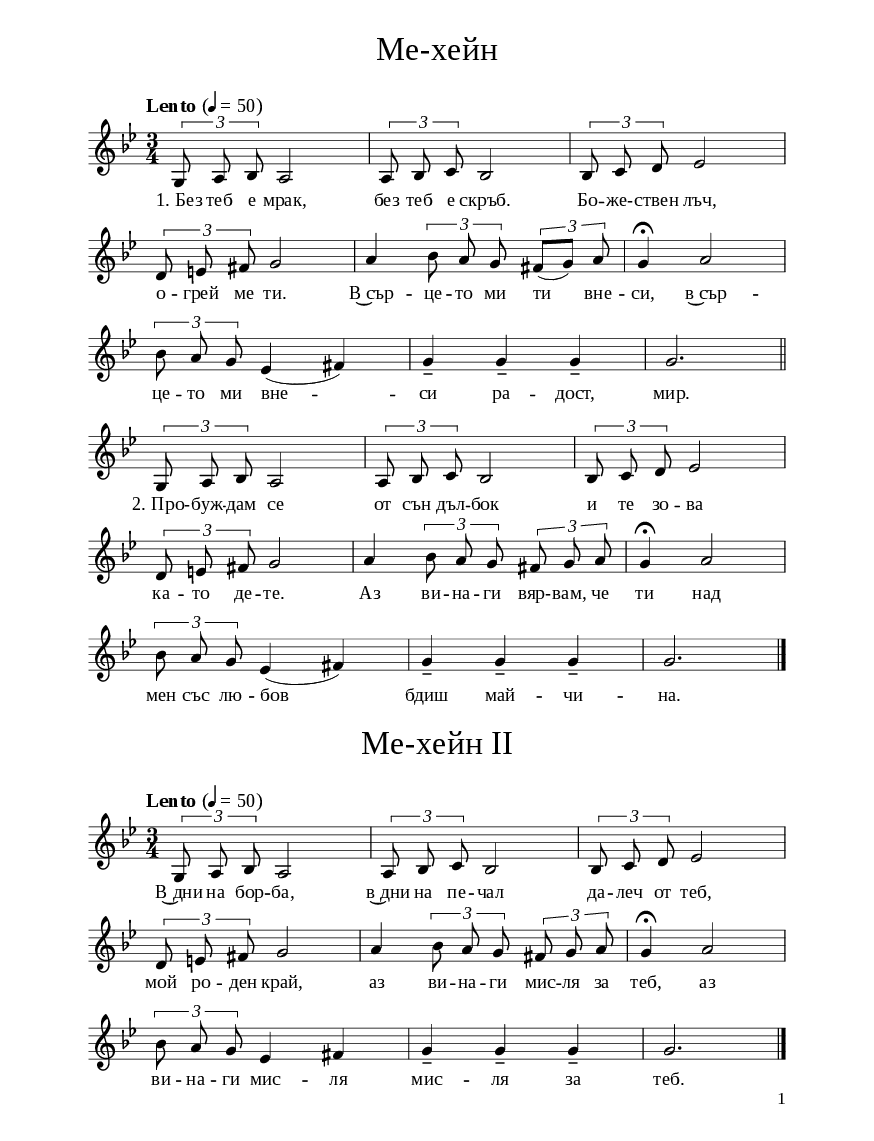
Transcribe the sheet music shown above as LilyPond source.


\version "2.24.4"

% include paper part and global functions
\include "include/globals.ily"

\bookpart {
  \label #'ref175_2
  \tocItem \markup "Ме-хейн"

  \paper {
    print-all-headers = ##t
    print-page-number = ##t
    print-first-page-number = ##t

    % put page numbers on the bottom
    oddHeaderMarkup = \markup ""
    evenHeaderMarkup = \markup ""
    oddFooterMarkup = \markup
    \fill-line {
      ""
      \if \should-print-page-number \fromproperty #'page:page-number-string
    }
    evenFooterMarkup = \markup
    \fill-line {
      \if \should-print-page-number \fromproperty #'page:page-number-string
      ""
    }

    left-margin = 1.5\cm
    right-margin = 1.5\cm
    top-margin = 1.6\cm
    bottom-margin = 1.2\cm
    ragged-bottom = ##t % do not spread the staves to fill the whole vertical space

    % change distance between staves
    system-system-spacing =
    #'((basic-distance . 14)
       (minimum-distance . 6)
       (padding . 1)
       (stretchability . 12))
    markup-system-spacing =
    #'((basic-distance . 14)
       (minimum-distance . 6)
       (padding . 1)
       (stretchability . 12))
  }
  \score {
      \layout {
        indent = 0.0\cm % remove first line indentation
        ragged-last = ##f % do spread last line to fill the whole space
        \override Staff.BarLine.thick-thickness = #4 %make the end and repeat bars thiner
        \override Score.VoltaBracket.font-size = #-1.7 % make the repeat number fontsize smaller
        

        \context {
          \Score
          \omit BarNumber %remove bar numbers
          \override MetronomeMark.font-size = #1.5 % increase the tempo fontsize
          \override TupletNumber.font-size = #0.4 % increase the triol number

        } % context

        \context {
          % change staff size
          \Staff
          \override StaffSymbol.thickness = #0.5
          \override BarLine.hair-thickness = #1
          %\override StaffSymbol.ledger-line-thickness = #'(0 . 0)
        }

        \context {
          % adjust space between staff and lyrics and between the two lyric lines
          \Lyrics
          \override VerticalAxisGroup.nonstaff-relatedstaff-spacing = #'((padding . 0.8))
          \override VerticalAxisGroup.nonstaff-nonstaff-spacing = #'((minimum-distance . 2))
          includeGraceNotes = ##t
        }
      } % layout

    \new Voice \absolute {
      \clef treble
      \key g \minor
      \time 3/4
      \tempoFunc "Lento" 4 "50"
      \autoBeamOff


      \times 2/3  {
        g8  a8 bes8
      }
      a2 | % 2

      \times 2/3  {
        a8  bes8 c'8
      }
      bes2 | % 3

      \times 2/3  {
        bes8  c'8 d'8
      }
      es'2 \break | % 4

      \times 2/3  {
        d'8  e'8 fis'8
      }
      g'2 | % 5
      a'4
      \times 2/3  {
        bes'8  a'8 g'8
      }

      \times 2/3  {
        fis'8 ( [g'8])  a'8
      }
      | % 6
      g'4 ^\fermata a'2 \break | % 7

      \times 2/3  {
        bes'8  a'8 g'8
      }
      \slurSolid
      es'4

      ( fis'4 )| % 8
      g'4 -- g'4 -- g'4 -- | % 9
      g'2. \bar "||" \break


      \times 2/3  {
        g8  a8 bes8
      }
      a2 | % 2

      \times 2/3  {
        a8  bes8 c'8
      }
      bes2 | % 3

      \times 2/3  {
        bes8  c'8 d'8
      }
      es'2 \break | % 4

      \times 2/3  {
        d'8  e'8 fis'8
      }
      g'2 | % 5
      a'4
      \times 2/3  {
        bes'8  a'8 g'8
      }

      \times 2/3  {
        fis'8 g'8  a'8
      }
      | % 6
      g'4 ^\fermata a'2 \break | % 7

      \times 2/3  {
        bes'8  a'8 g'8
      }
      es'4

      (fis'4) | % 8
      g'4 -- g'4 -- g'4 -- | % 9
      g'2. \bar "|."
    }

    \addlyrics {
      "1. Без" теб е мрак, без теб е скръб. Бо -- "же-" -- ствен лъч,
      о -- грей ме ти. В~сър -- це -- то ми ти вне -- си, в~сър -- це -- то ми вне -- си ра -- дост, мир.
      "2. Про-" -- буж -- дам се от сън дъл -- бок и те зо -- ва  ка -- то  де -- те.
      Аз  ви -- на -- ги  "вяр-" -- вам,  че  ти над  мен  със лю -- бов  бдиш  май -- чи -- на.
    }

    \header {
      title = \titleFunc #'ref_desc_17 "Ме-хейн" "Me-hejn"
    }

    \midi{}

  } % score

  \tocItem \markup "Ме-хейн II"
  \label #'ref175_2_2

  \score {
      \layout {
        indent = 0.0\cm % remove first line indentation
        ragged-last = ##f % do spread last line to fill the whole space
        \override Staff.BarLine.thick-thickness = #4 %make the end and repeat bars thiner
        \override Score.VoltaBracket.font-size = #-1.7 % make the repeat number fontsize smaller
        

        \context {
          \Score
          \omit BarNumber %remove bar numbers
          \override MetronomeMark.font-size = #1.5 % increase the tempo fontsize
          \override TupletNumber.font-size = #0.4 % increase the triol number

        } % context

        \context {
          % change staff size
          \Staff
          \override StaffSymbol.thickness = #0.5
          \override BarLine.hair-thickness = #1
          %\override StaffSymbol.ledger-line-thickness = #'(0 . 0)
        }

        \context {
          % adjust space between staff and lyrics and between the two lyric lines
          \Lyrics
          \override VerticalAxisGroup.nonstaff-relatedstaff-spacing = #'((padding . 0.8))
          \override VerticalAxisGroup.nonstaff-nonstaff-spacing = #'((minimum-distance . 2))
          includeGraceNotes = ##t
        }
      } % layout

    \new Voice \absolute {
      \clef treble
      \key g \minor
      \time 3/4
      \tempoFunc "Lento" 4 "50"
      \autoBeamOff


      \times 2/3  {
        g8  a8 bes8
      }
      a2 | % 2

      \times 2/3  {
        a8  bes8 c'8
      }
      bes2 | % 3

      \times 2/3  {
        bes8  c'8 d'8
      }
      es'2 \break | % 4

      \times 2/3  {
        d'8  e'8 fis'8
      }
      g'2 | % 5
      a'4
      \times 2/3  {
        bes'8  a'8 g'8
      }

      \times 2/3  {
        fis'8  g'8  a'8
      }
      | % 6
      g'4 ^\fermata a'2 \break | % 7

      \times 2/3  {
        bes'8  a'8 g'8
      }
      \slurSolid
      es'4

      fis'4 | % 8
      g'4 -- g'4 -- g'4 -- | % 9
      g'2. \bar "|." \break



    }

    \addlyrics {
      В~дни на бор -- ба, в~дни на пе -- чал да -- леч от теб,
      мой ро -- ден край, аз ви -- на -- ги мис -- ля за теб, 
      аз ви -- на -- ги мис -- ля  мис -- ля за теб.
    }

    \header {
      title = \titleFunc #'ref_desc_17 "Ме-хейн II" "Me-hejn II"
    }

    \midi{}

  } % score







} % bookpart